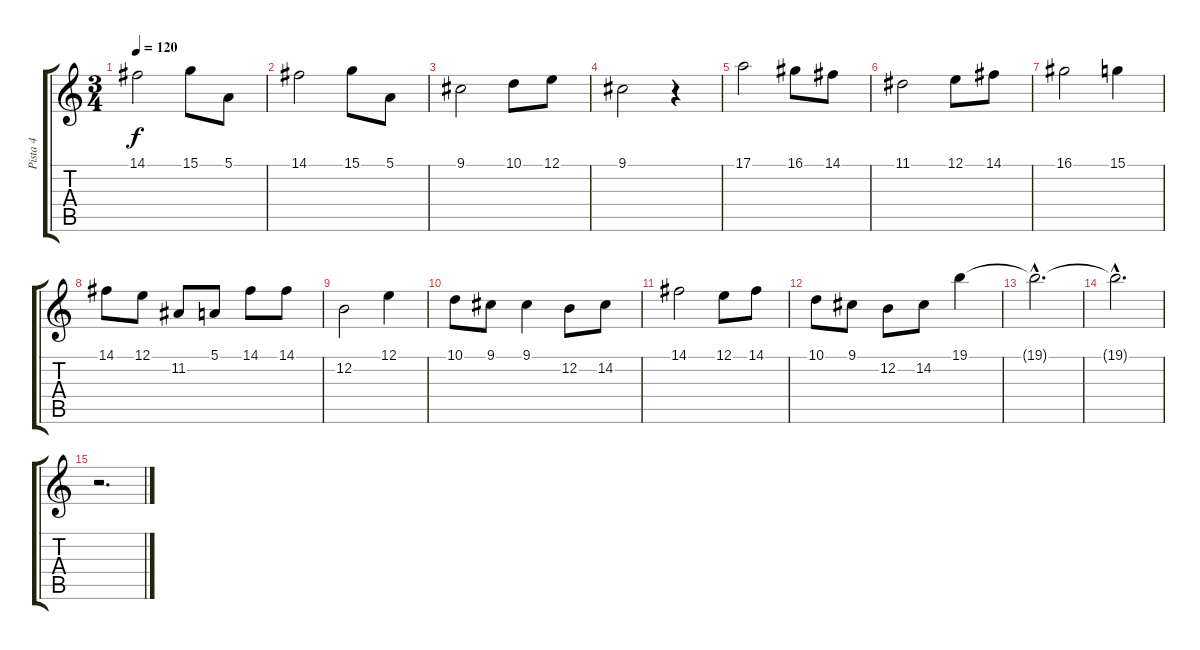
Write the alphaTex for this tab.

\track ("Pista 4" "Pista 4") {instrument flute}
\staff {score tabs}
\tuning (E4 B3 G3 D3 A2 E2) {hide}
\ts (3 4)
\tempo 120
\clef g2
\ks c
14.1.2{dy f} 15.1.8 5.1.8 |
14.1.2 15.1.8 5.1.8 |
9.1.2 10.1.8 12.1.8 |
9.1.2 r.4 |
17.1.2 16.1.8 14.1.8 |
11.1.2 12.1.8 14.1.8 |
16.1.2 15.1.4 |
14.1.8 12.1.8 11.2.8 5.1.8 14.1.8 14.1.8 |
12.2.2 12.1.4 |
10.1.8 9.1.8 9.1.4 12.2.8 14.2.8 |
14.1.2 12.1.8 14.1.8 |
10.1.8 9.1.8 12.2.8 14.2.8 19.1.4 |
19.1{hac t}.2{d} |
19.1{hac t}.2{d} |
r.2{d}
